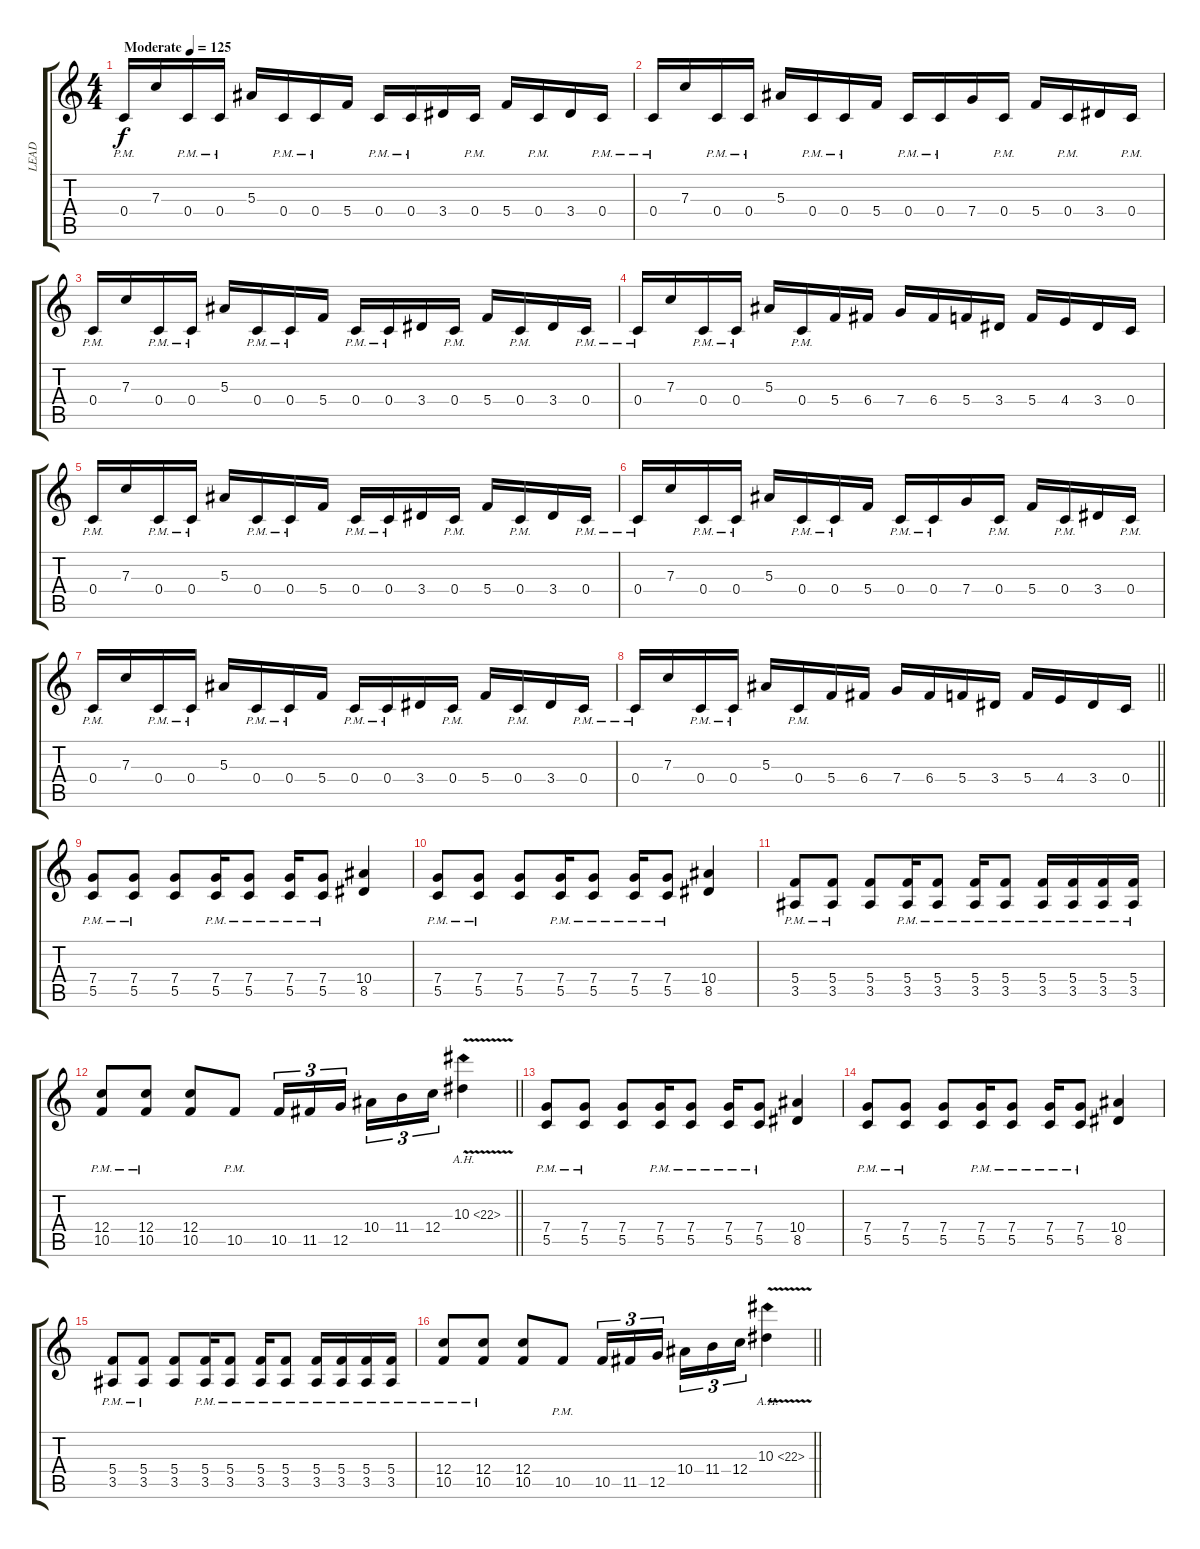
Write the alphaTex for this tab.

\track ("LEAD" "LEAD") {instrument distortionguitar}
\staff {score tabs}
\tuning (D4 A3 F3 C3 G2 D2) {hide}
\ts (4 4)
\tempo (125 "Moderate")
\clef g2
\ks c
0.4{pm}.16{dy f instrument distortionguitar} 7.3.16 0.4{pm}.16 0.4{pm}.16 5.3.16 0.4{pm}.16 0.4{pm}.16 5.4.16 0.4{pm}.16 0.4{pm}.16 3.4.16 0.4{pm}.16 5.4.16 0.4{pm}.16 3.4.16 0.4{pm}.16 |
0.4{pm}.16 7.3.16 0.4{pm}.16 0.4{pm}.16 5.3.16 0.4{pm}.16 0.4{pm}.16 5.4.16 0.4{pm}.16 0.4{pm}.16 7.4.16 0.4{pm}.16 5.4.16 0.4{pm}.16 3.4.16 0.4{pm}.16 |
0.4{pm}.16 7.3.16 0.4{pm}.16 0.4{pm}.16 5.3.16 0.4{pm}.16 0.4{pm}.16 5.4.16 0.4{pm}.16 0.4{pm}.16 3.4.16 0.4{pm}.16 5.4.16 0.4{pm}.16 3.4.16 0.4{pm}.16 |
0.4{pm}.16 7.3.16 0.4{pm}.16 0.4{pm}.16 5.3.16 0.4{pm}.16 5.4.16 6.4.16 7.4.16 6.4.16 5.4.16 3.4.16 5.4.16 4.4.16 3.4.16 0.4.16 |
0.4{pm}.16 7.3.16 0.4{pm}.16 0.4{pm}.16 5.3.16 0.4{pm}.16 0.4{pm}.16 5.4.16 0.4{pm}.16 0.4{pm}.16 3.4.16 0.4{pm}.16 5.4.16 0.4{pm}.16 3.4.16 0.4{pm}.16 |
0.4{pm}.16 7.3.16 0.4{pm}.16 0.4{pm}.16 5.3.16 0.4{pm}.16 0.4{pm}.16 5.4.16 0.4{pm}.16 0.4{pm}.16 7.4.16 0.4{pm}.16 5.4.16 0.4{pm}.16 3.4.16 0.4{pm}.16 |
0.4{pm}.16 7.3.16 0.4{pm}.16 0.4{pm}.16 5.3.16 0.4{pm}.16 0.4{pm}.16 5.4.16 0.4{pm}.16 0.4{pm}.16 3.4.16 0.4{pm}.16 5.4.16 0.4{pm}.16 3.4.16 0.4{pm}.16 |
\barLineRight lightlight
0.4{pm}.16 7.3.16 0.4{pm}.16 0.4{pm}.16 5.3.16 0.4{pm}.16 5.4.16 6.4.16 7.4.16 6.4.16 5.4.16 3.4.16 5.4.16 4.4.16 3.4.16 0.4.16 |
(7.4{pm} 5.5{pm}).8 (7.4{pm} 5.5{pm}).8 (7.4 5.5).8 (7.4{pm} 5.5{pm}).16 (7.4{pm} 5.5{pm}).8 (7.4{pm} 5.5{pm}).16 (7.4{pm} 5.5{pm}).8 (10.4 8.5).4 |
(7.4{pm} 5.5{pm}).8 (7.4{pm} 5.5{pm}).8 (7.4 5.5).8 (7.4{pm} 5.5{pm}).16 (7.4{pm} 5.5{pm}).8 (7.4{pm} 5.5{pm}).16 (7.4{pm} 5.5{pm}).8 (10.4 8.5).4 |
(5.4{pm} 3.5{pm}).8 (5.4{pm} 3.5{pm}).8 (5.4 3.5).8 (5.4{pm} 3.5{pm}).16 (5.4{pm} 3.5{pm}).8 (5.4{pm} 3.5{pm}).16 (5.4{pm} 3.5{pm}).8 (5.4{pm} 3.5{pm}).16 (5.4{pm} 3.5{pm}).16 (5.4{pm} 3.5{pm}).16 (5.4{pm} 3.5{pm}).16 |
\barLineRight lightlight
(12.4{pm} 10.5{pm}).8 (12.4{pm} 10.5{pm}).8 (12.4 10.5).8 10.5{pm}.8 10.5.16{tu (3 2)} 11.5.16{tu (3 2)} 12.5.16{tu (3 2)} 10.4.16{tu (3 2)} 11.4.16{tu (3 2)} 12.4.16{tu (3 2)} 10.3{ah 12 v}.4 |
(7.4{pm} 5.5{pm}).8 (7.4{pm} 5.5{pm}).8 (7.4 5.5).8 (7.4{pm} 5.5{pm}).16 (7.4{pm} 5.5{pm}).8 (7.4{pm} 5.5{pm}).16 (7.4{pm} 5.5{pm}).8 (10.4 8.5).4 |
(7.4{pm} 5.5{pm}).8 (7.4{pm} 5.5{pm}).8 (7.4 5.5).8 (7.4{pm} 5.5{pm}).16 (7.4{pm} 5.5{pm}).8 (7.4{pm} 5.5{pm}).16 (7.4{pm} 5.5{pm}).8 (10.4 8.5).4 |
(5.4{pm} 3.5{pm}).8 (5.4{pm} 3.5{pm}).8 (5.4 3.5).8 (5.4{pm} 3.5{pm}).16 (5.4{pm} 3.5{pm}).8 (5.4{pm} 3.5{pm}).16 (5.4{pm} 3.5{pm}).8 (5.4{pm} 3.5{pm}).16 (5.4{pm} 3.5{pm}).16 (5.4{pm} 3.5{pm}).16 (5.4{pm} 3.5{pm}).16 |
\barLineRight lightlight
(12.4{pm} 10.5{pm}).8 (12.4{pm} 10.5{pm}).8 (12.4 10.5).8 10.5{pm}.8 10.5.16{tu (3 2)} 11.5.16{tu (3 2)} 12.5.16{tu (3 2)} 10.4.16{tu (3 2)} 11.4.16{tu (3 2)} 12.4.16{tu (3 2)} 10.3{ah 12 v}.4
